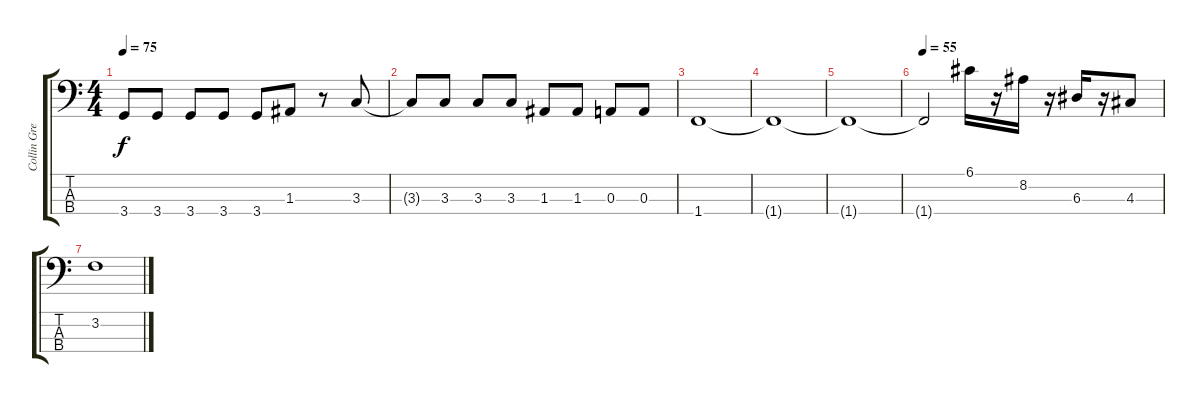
\track ("Collin Greenwood" "Collin Gre") {instrument electricbassfinger}
\staff {score tabs}
\tuning (G2 D2 A1 E1) {hide}
\ts (4 4)
\tempo 75
\clef f4
\ks c
3.4.8{dy f} 3.4.8 3.4.8 3.4.8 3.4.8 1.3.8 r.8 3.3.8 |
3.3{t}.8 3.3.8 3.3.8 3.3.8 1.3.8 1.3.8 0.3.8 0.3.8 |
1.4.1 |
1.4{t}.1 |
1.4{t}.1 |
\tempo 55
1.4{t}.2 6.1.16 r.16 8.2.16 r.16 6.3.16 r.16 4.3.8 |
3.2.1
